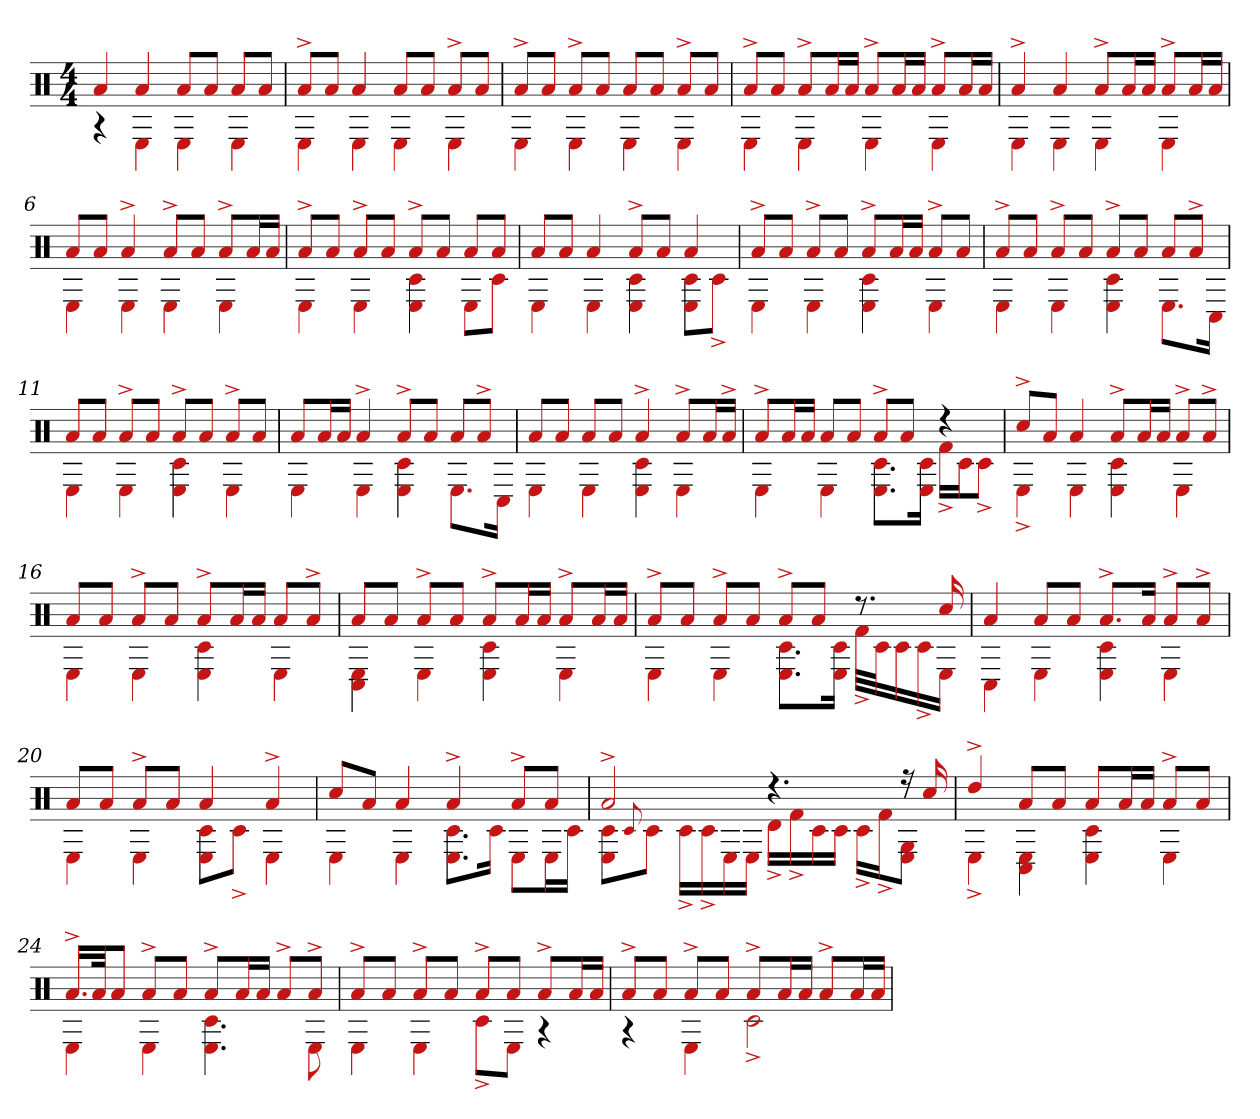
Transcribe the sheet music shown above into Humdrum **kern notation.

**kern
*part1
*staff1
*clefX
*k[]
*M4/4
=1
*^
4a	4r
4a	4E
8aL	4E
8aJ	.
8aL	4E
8aJ	.
=2	=2
8a^L	4E
8aJ	.
4a	4E
8aL	4E
8aJ	.
8a^L	4E
8aJ	.
=3	=3
8a^L	4E
8aJ	.
8a^L	4E
8aJ	.
8aL	4E
8aJ	.
8a^L	4E
8aJ	.
=4	=4
8a^L	4E
8aJ	.
8a^L	4E
16aL	.
16aJJ	.
8a^L	4E
16aL	.
16aJJ	.
8a^L	4E
16aL	.
16aJJ	.
=5	=5
4a^	4E
4a	4E
8a^L	4E
16aL	.
16aJJ	.
8a^L	4E
16aL	.
16aJJ	.
=6	=6
8aL	4E
8aJ	.
4a^	4E
8a^L	4E
8aJ	.
8a^L	4E
16aL	.
16aJJ	.
=7	=7
8a^L	4E
8aJ	.
8a^L	4E
8aJ	.
8a^L	4E 4c#
8aJ	.
8aL	8EL
8aJ	8c#J
=8	=8
8aL	4E
8aJ	.
4a	4E
8a^L	4E 4c#
8aJ	.
4a	8c# 8EL
.	8c#^J
=9	=9
8a^L	4E
8aJ	.
8a^L	4E
8aJ	.
8a^L	4c# 4E
16aL	.
16aJJ	.
8a^L	4E
8aJ	.
=10	=10
8a^L	4E
8aJ	.
8a^L	4E
8aJ	.
8a^L	4c# 4E
8aJ	.
8aL	8.EL
8a^J	.
.	16C#Jk
=11	=11
8aL	4E
8aJ	.
8a^L	4E
8aJ	.
8a^L	4c# 4E
8aJ	.
8a^L	4E
8aJ	.
=12	=12
8aL	4E
16aL	.
16aJJ	.
4a^	4E
8a^L	4c# 4E
8aJ	.
8aL	8.EL
8a^J	.
.	16C#Jk
=13	=13
8aL	4E
8aJ	.
8aL	4E
8aJ	.
4a^	4c# 4E
8a^L	4E
16aL	.
16a^JJ	.
=14	=14
8a^L	4E
16aL	.
16aJJ	.
8aL	4E
8aJ	.
8a^L	8.E 8.c#L
8aJ	.
.	16c# 16EJk
4r	16f#^LL
.	16c#J
.	8c#^J
=15	=15
8cc#^L	4E^
8aJ	.
4a	4E
8a^L	4E 4c#
16aL	.
16aJJ	.
8a^L	4E
8a^J	.
=16	=16
8aL	4E
8aJ	.
8a^L	4E
8aJ	.
8a^L	4c# 4E
16aL	.
16aJJ	.
8aL	4E
8a^J	.
=17	=17
8aL	4C# 4E
8aJ	.
8a^L	4E
8aJ	.
8a^L	4c# 4E
16aL	.
16aJJ	.
8a^L	4E
16aL	.
16aJJ	.
=18	=18
8a^L	4E
8aJ	.
8a^L	4E
8aJ	.
8a^L	8.E 8.c#L
8aJ	.
.	16c# 16EJk
8.r	32f#^LLL
.	32c#J
.	16c#
.	16c#^
16cc#	16EJJ
=19	=19
4a	4C#
8aL	4E
8aJ	.
8.a^L	4c# 4E
16aJk	.
8a^L	4E
8a^J	.
=20	=20
8aL	4E
8aJ	.
8a^L	4E
8aJ	.
4a	8E 8c#L
.	8c#^J
4a^	4E
=21	=21
8cc#L	4E
8aJ	.
4a	4E
4a^	8.E 8.c#L
.	16c#Jk
8a^L	8EL
8aJ	16EL
.	16c#JJ
=22	=22
2a^	8E 8c#L
.	8qqc#
.	8c#J
.	16c#^LL
.	16c#^
.	16E
.	16EJJ
4.r	16d^LL
.	16f#^
.	16c#
.	16c#JJ
.	16c#^LL
.	16f#^J
16r	8G 8EJ
16cc#	.
=23	=23
4dd^	4E^
8aL	4C# 4E
8aJ	.
8aL	4E 4c#
16aL	.
16aJJ	.
8a^L	4E
8aJ	.
=24	=24
16.a^LL	4E
32aJk	.
8aJ	.
8a^L	4E
8aJ	.
8a^L	4.E 4.c#
16aL	.
16aJJ	.
8a^L	.
8a^J	8E
=25	=25
8a^L	4E
8aJ	.
8a^L	4E
8aJ	.
8a^L	8c#^L
8aJ	8EJ
8a^L	4r
16aL	.
16aJJ	.
=26	=26
8a^L	4r
8aJ	.
8a^L	4E
8aJ	.
8a^L	2c#^
16aL	.
16aJJ	.
8a^L	.
16aL	.
16aJJ	.
*v	*v
=
*-
